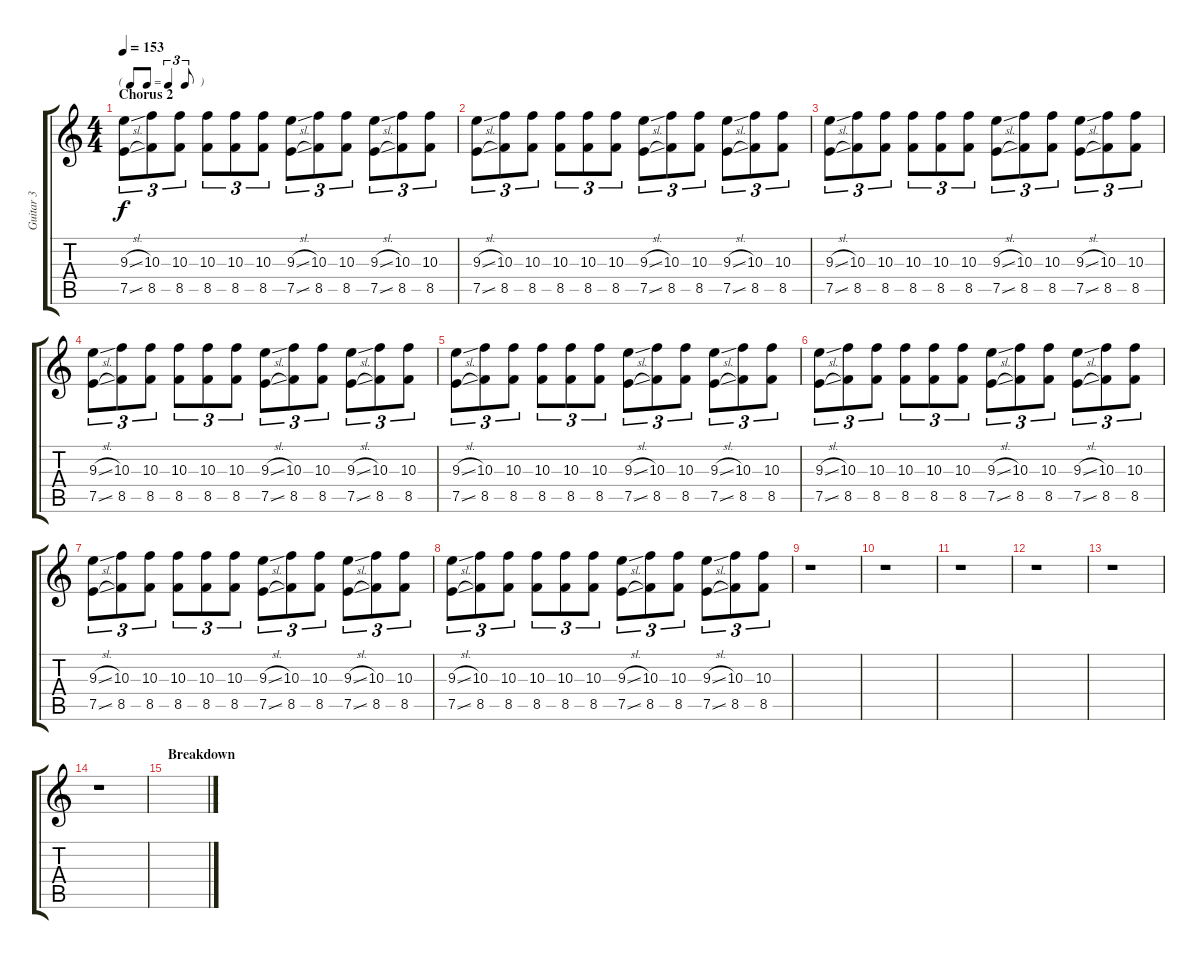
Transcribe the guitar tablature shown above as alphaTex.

\track ("Guitar 3" "Guitar 3") {instrument overdrivenguitar}
\staff {score tabs}
\tuning (E4 B3 G3 D3 A2 D2) {hide}
\ts (4 4)
\tf triplet8th
\section ("" "Chorus 2")
\tempo 153
\clef g2
\ks c
(9.3{sl} 7.5{sl}).8{tu (3 2) dy f volume 9} (10.3 8.5).8{tu (3 2)} (10.3 8.5).8{tu (3 2)} (10.3 8.5).8{tu (3 2)} (10.3 8.5).8{tu (3 2)} (10.3 8.5).8{tu (3 2)} (9.3{sl} 7.5{sl}).8{tu (3 2)} (10.3 8.5).8{tu (3 2)} (10.3 8.5).8{tu (3 2)} (9.3{sl} 7.5{sl}).8{tu (3 2)} (10.3 8.5).8{tu (3 2)} (10.3 8.5).8{tu (3 2)} |
(9.3{sl} 7.5{sl}).8{tu (3 2) volume 9} (10.3 8.5).8{tu (3 2)} (10.3 8.5).8{tu (3 2)} (10.3 8.5).8{tu (3 2)} (10.3 8.5).8{tu (3 2)} (10.3 8.5).8{tu (3 2)} (9.3{sl} 7.5{sl}).8{tu (3 2)} (10.3 8.5).8{tu (3 2)} (10.3 8.5).8{tu (3 2)} (9.3{sl} 7.5{sl}).8{tu (3 2)} (10.3 8.5).8{tu (3 2)} (10.3 8.5).8{tu (3 2)} |
(9.3{sl} 7.5{sl}).8{tu (3 2) volume 9} (10.3 8.5).8{tu (3 2)} (10.3 8.5).8{tu (3 2)} (10.3 8.5).8{tu (3 2)} (10.3 8.5).8{tu (3 2)} (10.3 8.5).8{tu (3 2)} (9.3{sl} 7.5{sl}).8{tu (3 2)} (10.3 8.5).8{tu (3 2)} (10.3 8.5).8{tu (3 2)} (9.3{sl} 7.5{sl}).8{tu (3 2)} (10.3 8.5).8{tu (3 2)} (10.3 8.5).8{tu (3 2)} |
(9.3{sl} 7.5{sl}).8{tu (3 2) volume 9} (10.3 8.5).8{tu (3 2)} (10.3 8.5).8{tu (3 2)} (10.3 8.5).8{tu (3 2)} (10.3 8.5).8{tu (3 2)} (10.3 8.5).8{tu (3 2)} (9.3{sl} 7.5{sl}).8{tu (3 2)} (10.3 8.5).8{tu (3 2)} (10.3 8.5).8{tu (3 2)} (9.3{sl} 7.5{sl}).8{tu (3 2)} (10.3 8.5).8{tu (3 2)} (10.3 8.5).8{tu (3 2)} |
(9.3{sl} 7.5{sl}).8{tu (3 2) volume 9} (10.3 8.5).8{tu (3 2)} (10.3 8.5).8{tu (3 2)} (10.3 8.5).8{tu (3 2)} (10.3 8.5).8{tu (3 2)} (10.3 8.5).8{tu (3 2)} (9.3{sl} 7.5{sl}).8{tu (3 2)} (10.3 8.5).8{tu (3 2)} (10.3 8.5).8{tu (3 2)} (9.3{sl} 7.5{sl}).8{tu (3 2)} (10.3 8.5).8{tu (3 2)} (10.3 8.5).8{tu (3 2)} |
(9.3{sl} 7.5{sl}).8{tu (3 2) volume 9} (10.3 8.5).8{tu (3 2)} (10.3 8.5).8{tu (3 2)} (10.3 8.5).8{tu (3 2)} (10.3 8.5).8{tu (3 2)} (10.3 8.5).8{tu (3 2)} (9.3{sl} 7.5{sl}).8{tu (3 2)} (10.3 8.5).8{tu (3 2)} (10.3 8.5).8{tu (3 2)} (9.3{sl} 7.5{sl}).8{tu (3 2)} (10.3 8.5).8{tu (3 2)} (10.3 8.5).8{tu (3 2)} |
(9.3{sl} 7.5{sl}).8{tu (3 2) volume 9} (10.3 8.5).8{tu (3 2)} (10.3 8.5).8{tu (3 2)} (10.3 8.5).8{tu (3 2)} (10.3 8.5).8{tu (3 2)} (10.3 8.5).8{tu (3 2)} (9.3{sl} 7.5{sl}).8{tu (3 2)} (10.3 8.5).8{tu (3 2)} (10.3 8.5).8{tu (3 2)} (9.3{sl} 7.5{sl}).8{tu (3 2)} (10.3 8.5).8{tu (3 2)} (10.3 8.5).8{tu (3 2)} |
(9.3{sl} 7.5{sl}).8{tu (3 2) volume 9} (10.3 8.5).8{tu (3 2)} (10.3 8.5).8{tu (3 2)} (10.3 8.5).8{tu (3 2)} (10.3 8.5).8{tu (3 2)} (10.3 8.5).8{tu (3 2)} (9.3{sl} 7.5{sl}).8{tu (3 2)} (10.3 8.5).8{tu (3 2)} (10.3 8.5).8{tu (3 2)} (9.3{sl} 7.5{sl}).8{tu (3 2)} (10.3 8.5).8{tu (3 2)} (10.3 8.5).8{tu (3 2)} |
r.1 |
r.1 |
r.1 |
r.1 |
r.1 |
r.1 |
\section ("" "Breakdown")
